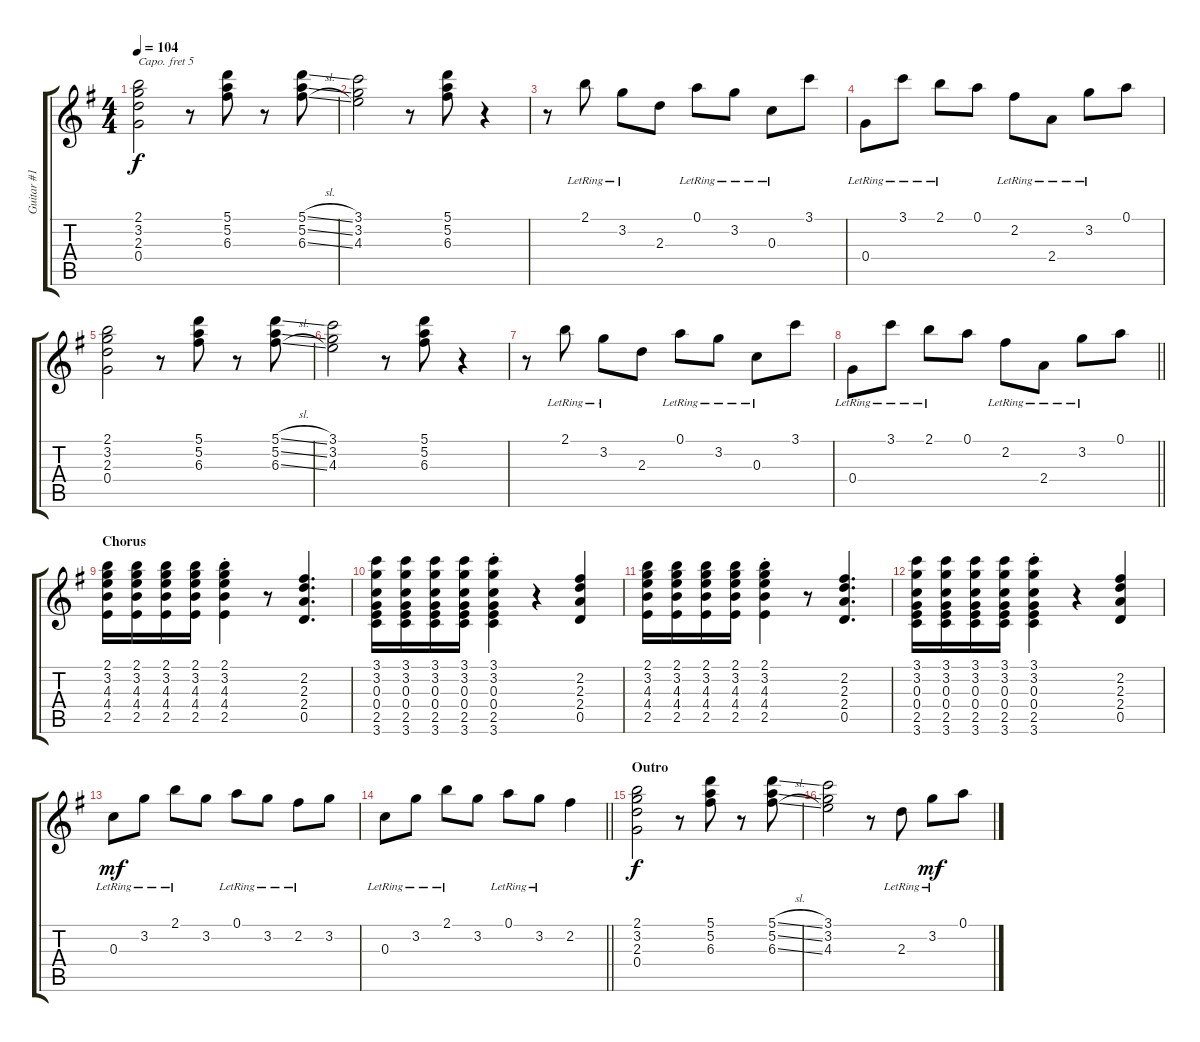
\track ("Guitar #1" "Guitar #1") {instrument acousticguitarsteel}
\staff {score tabs}
\capo 5
\tuning (E4 B3 G3 D3 A2 E2) {hide}
\ts (4 4)
\tempo 104
\clef g2
\ks g
(2.1 3.2 2.3 0.4).2{dy f} r.8 (5.1 5.2 6.3).8 r.8 (5.1{sl} 5.2{sl} 6.3{sl}).8 |
(3.1 3.2 4.3).2 r.8 (5.1 5.2 6.3).8 r.4 |
r.8 2.1{lr}.8 3.2{lr}.8 2.3.8 0.1{lr}.8 3.2{lr}.8 0.3{lr}.8 3.1.8 |
0.4{lr}.8 3.1{lr}.8 2.1{lr}.8 0.1.8 2.2{lr}.8 2.4{lr}.8 3.2{lr}.8 0.1.8 |
(2.1 3.2 2.3 0.4).2 r.8 (5.1 5.2 6.3).8 r.8 (5.1{sl} 5.2{sl} 6.3{sl}).8 |
(3.1 3.2 4.3).2 r.8 (5.1 5.2 6.3).8 r.4 |
r.8 2.1{lr}.8 3.2{lr}.8 2.3.8 0.1{lr}.8 3.2{lr}.8 0.3{lr}.8 3.1.8 |
\barLineRight lightlight
0.4{lr}.8 3.1{lr}.8 2.1{lr}.8 0.1.8 2.2{lr}.8 2.4{lr}.8 3.2{lr}.8 0.1.8 |
\section ("" "Chorus")
(2.1 3.2 4.3 4.4 2.5).16 (2.1 3.2 4.3 4.4 2.5).16 (2.1 3.2 4.3 4.4 2.5).16 (2.1 3.2 4.3 4.4 2.5).16 (2.1{st} 3.2{st} 4.3{st} 4.4{st} 2.5{st}).4 r.8 (2.2 2.3 2.4 0.5).4{d} |
(3.1 3.2 0.3 0.4 2.5 3.6).16 (3.1 3.2 0.3 0.4 2.5 3.6).16 (3.1 3.2 0.3 0.4 2.5 3.6).16 (3.1 3.2 0.3 0.4 2.5 3.6).16 (3.1{st} 3.2{st} 0.3{st} 0.4{st} 2.5{st} 3.6).4 r.4 (2.2 2.3 2.4 0.5).4 |
(2.1 3.2 4.3 4.4 2.5).16 (2.1 3.2 4.3 4.4 2.5).16 (2.1 3.2 4.3 4.4 2.5).16 (2.1 3.2 4.3 4.4 2.5).16 (2.1{st} 3.2{st} 4.3{st} 4.4{st} 2.5{st}).4 r.8 (2.2 2.3 2.4 0.5).4{d} |
(3.1 3.2 0.3 0.4 2.5 3.6).16 (3.1 3.2 0.3 0.4 2.5 3.6).16 (3.1 3.2 0.3 0.4 2.5 3.6).16 (3.1 3.2 0.3 0.4 2.5 3.6).16 (3.1{st} 3.2{st} 0.3{st} 0.4{st} 2.5{st} 3.6).4 r.4 (2.2 2.3 2.4 0.5).4 |
0.3{lr}.8{dy mf} 3.2{lr}.8 2.1{lr}.8 3.2.8 0.1{lr}.8 3.2{lr}.8 2.2{lr}.8 3.2.8 |
\barLineRight lightlight
0.3{lr}.8 3.2{lr}.8 2.1{lr}.8 3.2.8 0.1{lr}.8 3.2{lr}.8 2.2.4 |
\section ("" "Outro")
(2.1 3.2 2.3 0.4).2{dy f} r.8 (5.1 5.2 6.3).8 r.8 (5.1{sl} 5.2{sl} 6.3{sl}).8 |
(3.1 3.2 4.3).2 r.8 2.3{lr}.8 3.2{lr}.8{dy mf} 0.1.8
